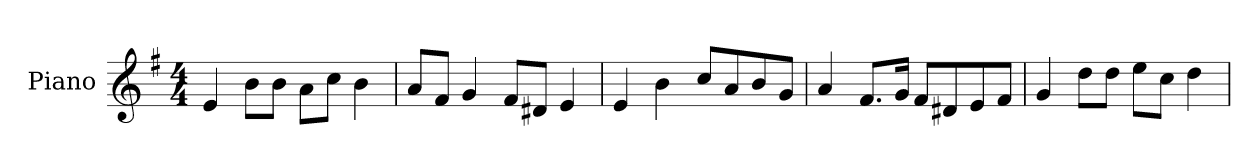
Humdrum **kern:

**kern
*part1
*staff1
*I"Piano
*I'Pno.
*clefG2
*k[f#]
*M4/4
*MM120
=1
4e/
8b\L
8b\J
8a\L
8cc\J
4b\
=2
8a/L
8f#/J
4g/
8f#/L
8d#X/J
4e/
=3
4e/
4b\
8cc/L
8a/
8b/
8g/J
=4
4a/
8.f#/L
16g/Jk
8f#/L
8d#X/
8e/
8f#/J
=5
4g/
8dd\L
8dd\J
8ee\L
8cc\J
4dd\
=
*-
